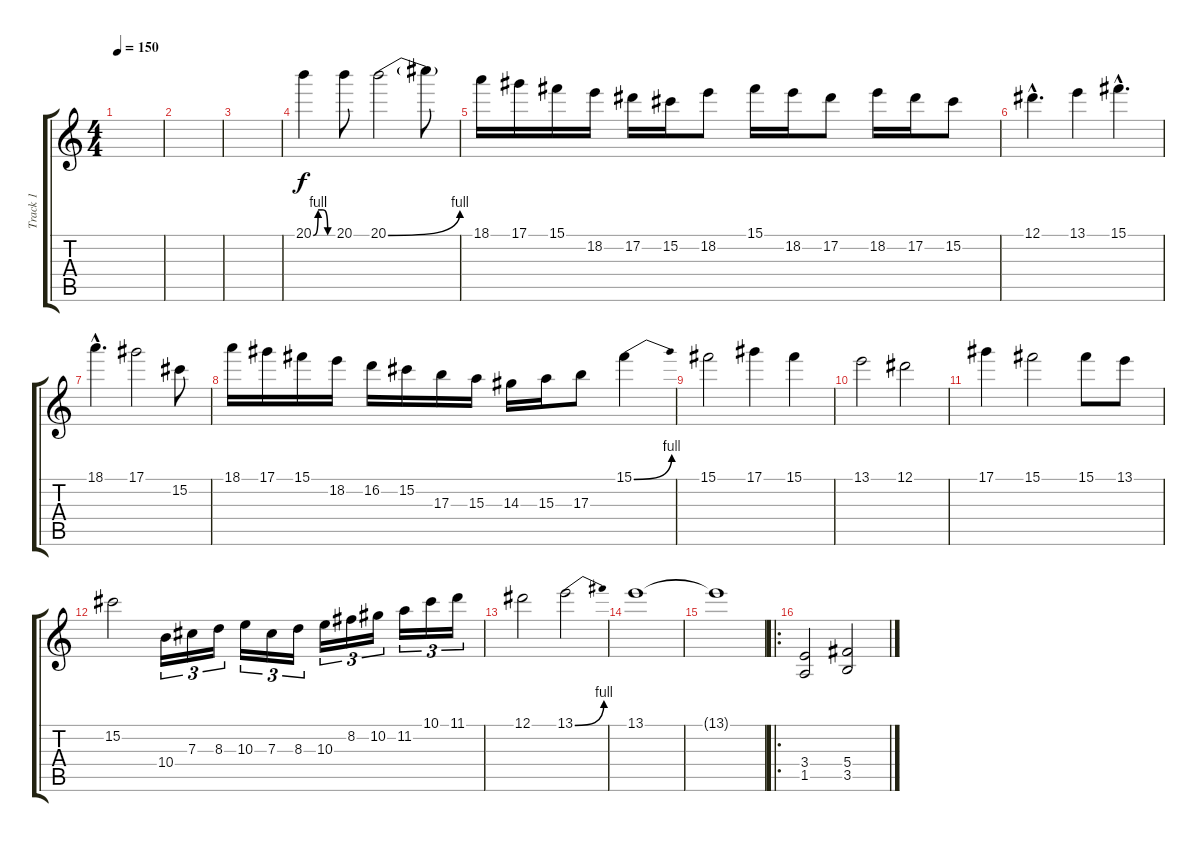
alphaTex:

\track ("Track 1" "Track 1") {instrument distortionguitar}
\staff {score tabs}
\tuning (Eb4 Bb3 Gb3 Db3 Ab2 Eb2) {hide}
\ts (4 4)
\tempo 150
\clef g2
\ks c
|
|
|
20.1{be (custom 0 0 15 4 30 4 45 0 60 0)}.4 20.1.8 20.1{be (bend 0 0 60 4)}.2 20.1{t}.8 |
18.1.16 17.1.16 15.1.16 18.2.16 17.2.16 15.2.16 18.2.8 15.1.16 18.2.16 17.2.8 18.2.16 17.2.16 15.2.8 |
12.1{hac}.4{d} 13.1.4 15.1{hac}.4{d} |
18.1{hac}.4{d} 17.1.2 15.2.8 |
18.1.16 17.1.16 15.1.16 18.2.16 16.2.16 15.2.16 17.3.16 15.3.16 14.3.16 15.3.16 17.3.8 15.1{be (bend 0 0 60 4)}.4 |
15.1.2 17.1.4 15.1.4 |
13.1.2 12.1.2 |
17.1.4 15.1.2 15.1.8 13.1.8 |
15.2.2 10.4.16{tu (3 2)} 7.3.16{tu (3 2)} 8.3.16{tu (3 2)} 10.3.16{tu (3 2)} 7.3.16{tu (3 2)} 8.3.16{tu (3 2)} 10.3.16{tu (3 2)} 8.2.16{tu (3 2)} 10.2.16{tu (3 2)} 11.2.16{tu (3 2)} 10.1.16{tu (3 2)} 11.1.16{tu (3 2)} |
12.1.2 13.1{be (bend 0 0 60 4)}.2 |
13.1.1 |
13.1{t}.1 |
\ro
(3.4 1.5).2 (5.4 3.5).2
